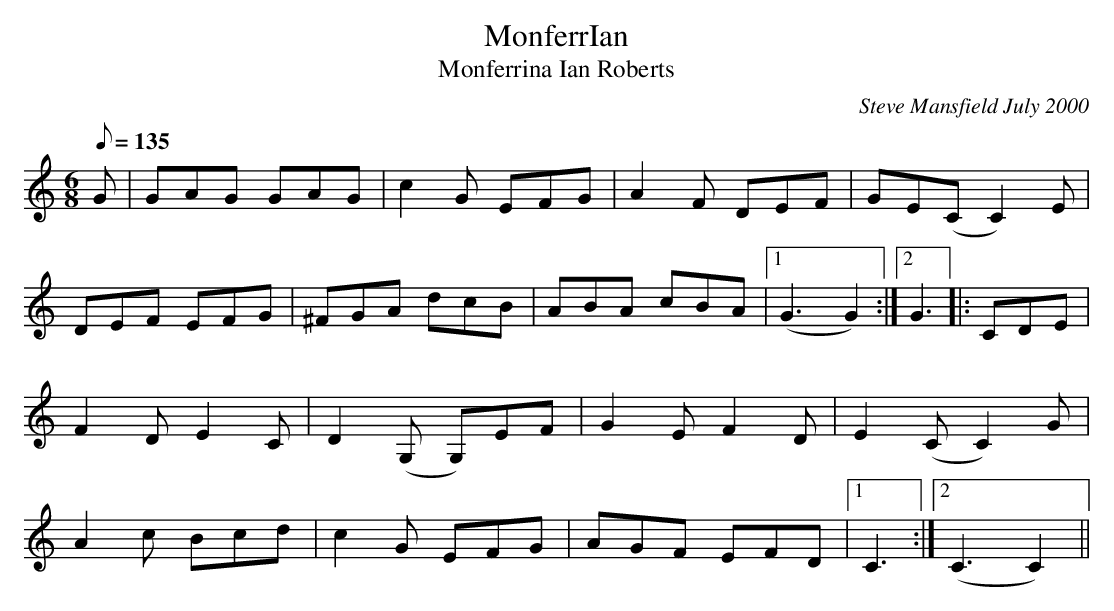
X:1
T:MonferrIan
T:Monferrina Ian Roberts
M:6/8
L:1/8
Q:1/8=135
C:Steve Mansfield July 2000
K:C
G | GAG GAG | c2 G EFG | A2 F DEF | GE(C C2)E |
DEF EFG | ^FGA dcB | ABA cBA |1(G3 G2) :|2 G3 |:CDE |
F2 D E2 C | D2(G, G,)EF | G2 E F2 D | E2(C C2)G |
A2c Bcd | c2 G EFG | AGF EFD |1C3 :|2 (C3 C2) ||
